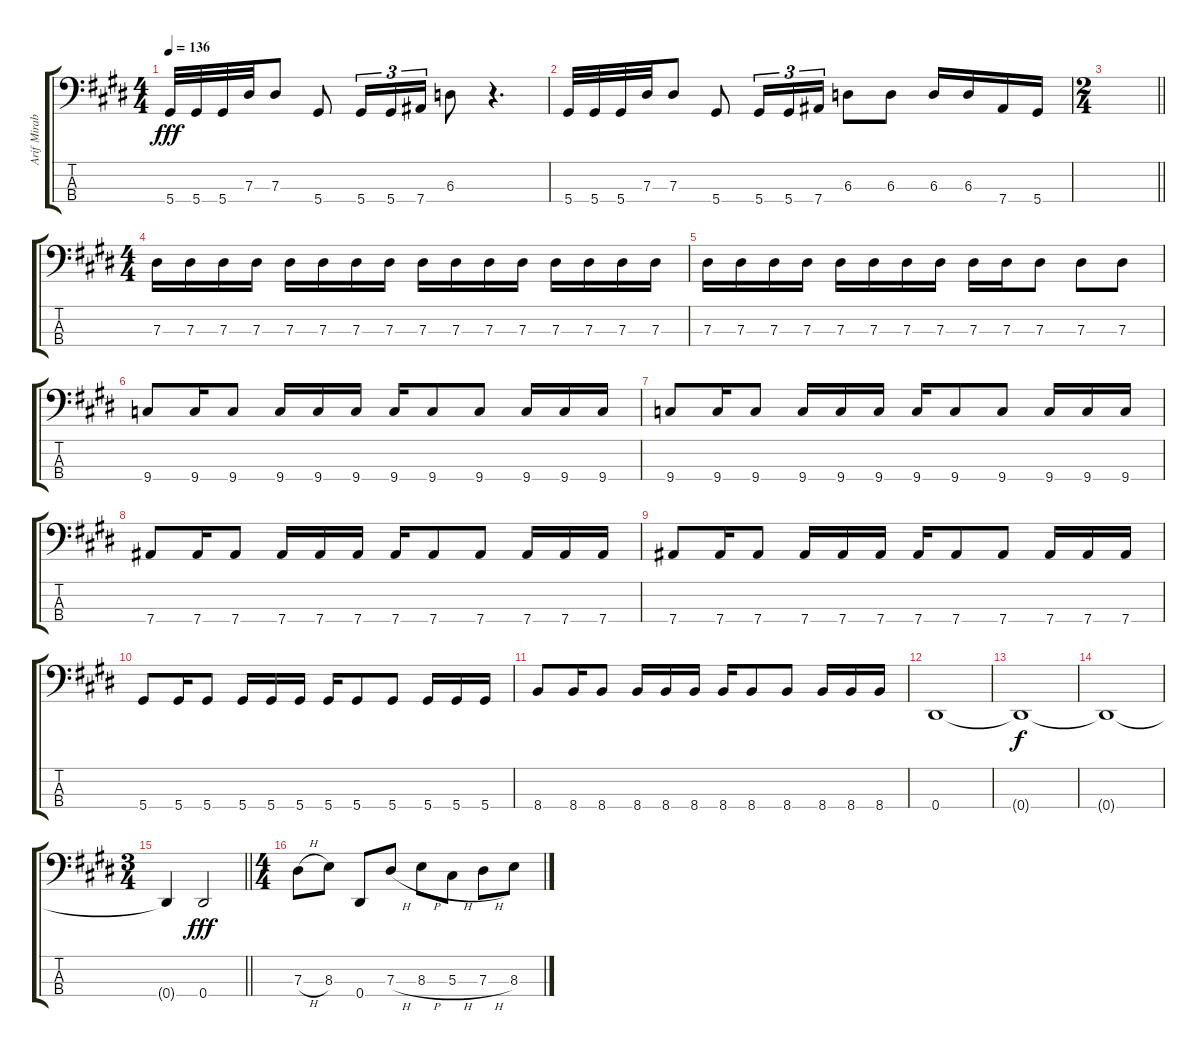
\track ("Arif Mirabdolbaghi" "Arif Mirab") {instrument electricbassfinger}
\staff {score tabs}
\tuning (Gb2 Db2 Ab1 Eb1) {hide}
\ts (4 4)
\tempo 136
\clef f4
\ks e
5.4.32{dy fff} 5.4.32 5.4.32 7.3.32 7.3.8 5.4.8 5.4.16{tu (3 2)} 5.4.16{tu (3 2)} 7.4.16{tu (3 2)} 6.3.8 r.4{d} |
5.4.32 5.4.32 5.4.32 7.3.32 7.3.8 5.4.8 5.4.16{tu (3 2)} 5.4.16{tu (3 2)} 7.4.16{tu (3 2)} 6.3.8 6.3.8 6.3.16 6.3.16 7.4.16 5.4.16 |
\ts (2 4)
\barLineRight lightlight
|
\ts (4 4)
7.3.16 7.3.16 7.3.16 7.3.16 7.3.16 7.3.16 7.3.16 7.3.16 7.3.16 7.3.16 7.3.16 7.3.16 7.3.16 7.3.16 7.3.16 7.3.16 |
7.3.16 7.3.16 7.3.16 7.3.16 7.3.16 7.3.16 7.3.16 7.3.16 7.3.16 7.3.16 7.3.8 7.3.8 7.3.8 |
9.4.8 9.4.16 9.4.8 9.4.16 9.4.16 9.4.16 9.4.16 9.4.8 9.4.8 9.4.16 9.4.16 9.4.16 |
9.4.8 9.4.16 9.4.8 9.4.16 9.4.16 9.4.16 9.4.16 9.4.8 9.4.8 9.4.16 9.4.16 9.4.16 |
7.4.8 7.4.16 7.4.8 7.4.16 7.4.16 7.4.16 7.4.16 7.4.8 7.4.8 7.4.16 7.4.16 7.4.16 |
7.4.8 7.4.16 7.4.8 7.4.16 7.4.16 7.4.16 7.4.16 7.4.8 7.4.8 7.4.16 7.4.16 7.4.16 |
5.4.8 5.4.16 5.4.8 5.4.16 5.4.16 5.4.16 5.4.16 5.4.8 5.4.8 5.4.16 5.4.16 5.4.16 |
8.4.8 8.4.16 8.4.8 8.4.16 8.4.16 8.4.16 8.4.16 8.4.8 8.4.8 8.4.16 8.4.16 8.4.16 |
0.4.1 |
0.4{t}.1{dy f} |
0.4{t}.1 |
\ts (3 4)
\barLineRight lightlight
0.4{t}.4 0.4.2{dy fff} |
\ts (4 4)
7.3{h}.8 8.3.8 0.4.8 7.3{h}.8 8.3{h}.8 5.3{h}.8 7.3{h}.8 8.3.8
